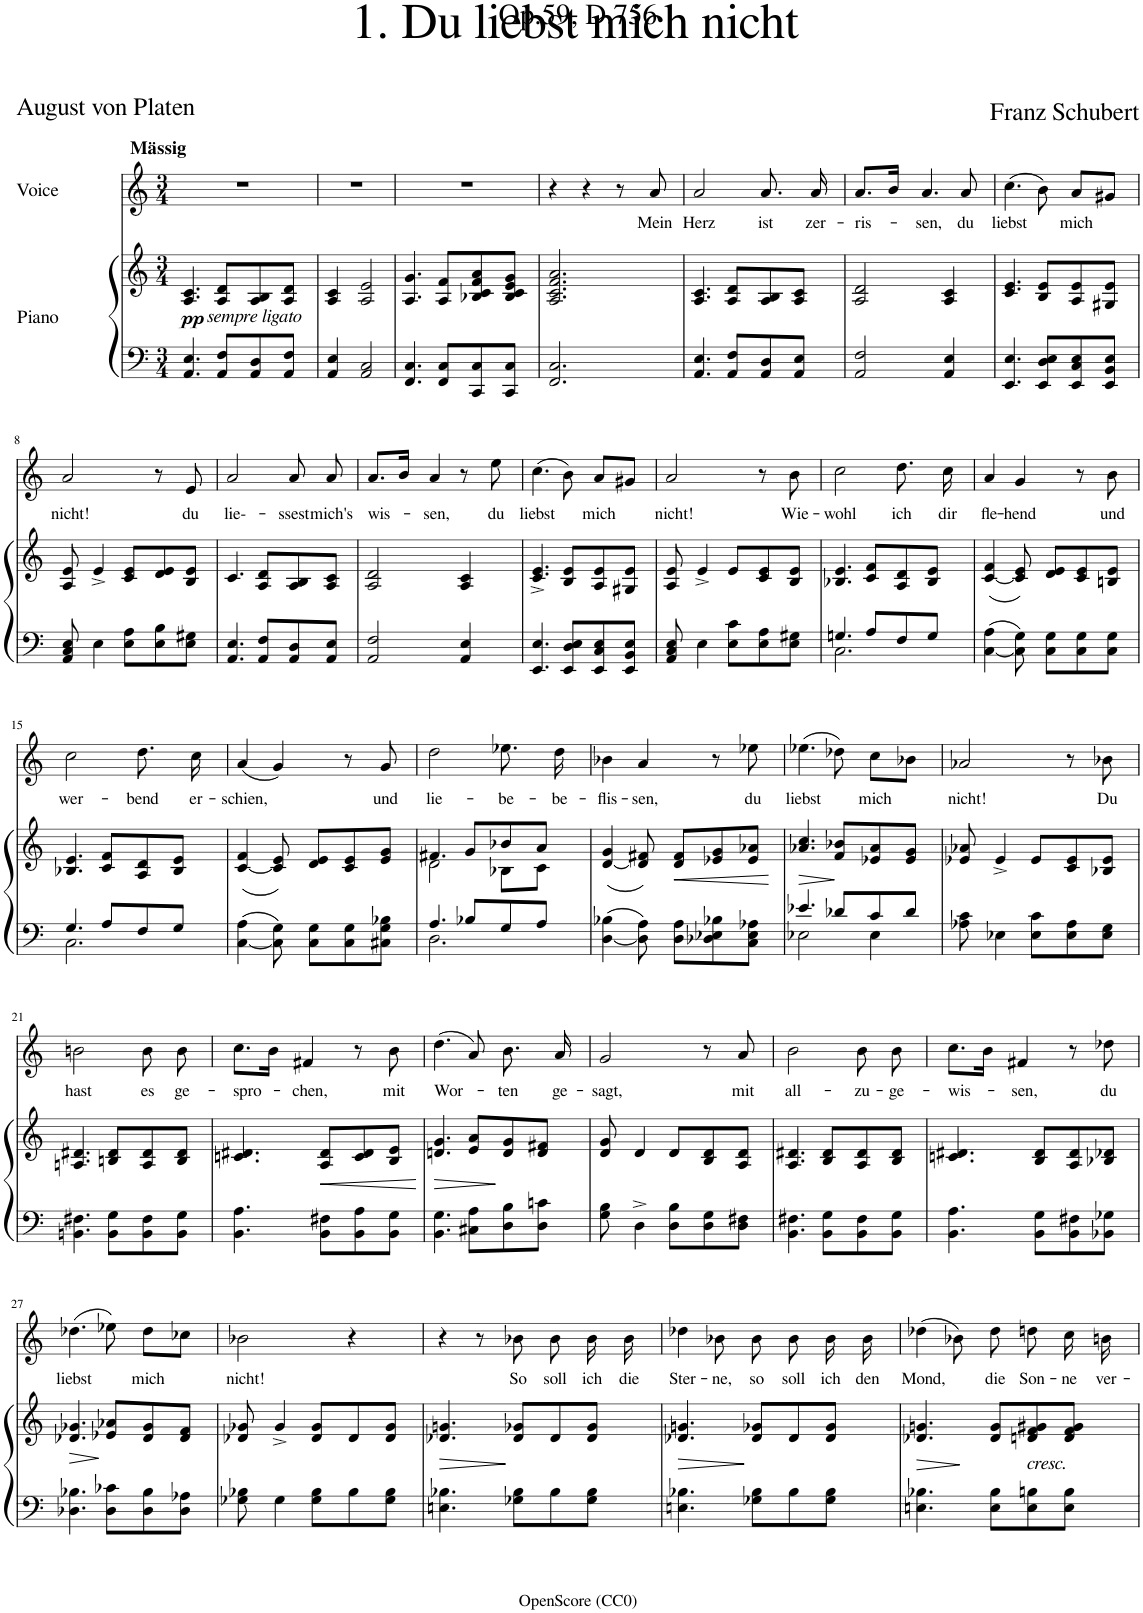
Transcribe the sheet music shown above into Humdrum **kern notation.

**kern	**kern	**dynam	**kern	**text
*part2	*part2	*part2	*part1	*part1
*staff3	*staff2	*staff2/3	*staff1	*staff1
*I"Piano	*	*	*I"Voice	*
*I'Pno	*	*	*	*
*clefF4	*clefG2	*	*clefG2	*
*k[]	*k[]	*	*k[]	*
*M3/4	*M3/4	*	*M3/4	*
=1	=1	=1	=1	=1
!	!	!	!LO:TX:a:B:t=Mässig	!
!	!LO:TX:b:i:t=sempre ligato	!	!	!
!	!	!LO:DY:b	!	!
4.AA/ 4.E/	4.A/ 4.c/	pp	2.r	.
8AA/ 8F/L	8A/ 8d/L	.	.	.
8AA/ 8D/	8A/ 8B/	.	.	.
8AA/ 8F/J	8A/ 8d/J	.	.	.
=2	=2	=2	=2	=2
4AA/ 4E/	4A/ 4c/	.	2.r	.
2AA/ 2C/	2A/ 2e/	.	.	.
=3	=3	=3	=3	=3
4.FF/ 4.C/	4.A/ 4.g/	.	2.r	.
8FF/ 8C/L	8A/ 8f/L	.	.	.
8CC/ 8C/	8B-X/ 8c/ 8f/ 8a/	.	.	.
8CC/ 8C/J	8B-/ 8c/ 8e/ 8g/J	.	.	.
=4	=4	=4	=4	=4
2.FF/ 2.C/	2.A/ 2.c/ 2.f/ 2.a/	.	4r	.
.	.	.	4r	.
.	.	.	8r	.
!	!	!	!	!LO:LY:b
.	.	.	8a/	Mein
=5	=5	=5	=5	=5
!	!	!	!	!LO:LY:b
4.AA/ 4.E/	4.A/ 4.c/	.	2a/	Herz
8AA/ 8F/L	8A/ 8d/L	.	.	.
!	!	!	!	!LO:LY:b
8AA/ 8D/	8A/ 8B/	.	8.a/	ist
8AA/ 8E/J	8A/ 8c/J	.	.	.
!	!	!	!	!LO:LY:b
.	.	.	16a/	zer-
=6	=6	=6	=6	=6
!	!	!	!	!LO:LY:b
2AA/ 2F/	2A/ 2d/	.	8.a/L	-ris-
.	.	.	16b/Jk	.
!	!	!	!	!LO:LY:b
.	.	.	4.a/	-sen,
4AA/ 4E/	4A/ 4c/	.	.	.
!	!	!	!	!LO:LY:b
.	.	.	8a/	du
=7	=7	=7	=7	=7
!	!	!	!	!LO:LY:b
4.EE/ 4.E/	4.c/ 4.e/	.	(4.cc\	liebst
8EE/ 8D/ 8E/L	8B/ 8e/L	.	8b\)	.
!	!	!	!	!LO:LY:b
8EE/ 8C/ 8E/	8A/ 8e/	.	8a/L	mich
8EE/ 8BB/ 8E/J	8G#X/ 8e/J	.	8g#X/J	.
!!LO:LB:g=z
=8	=8	=8	=8	=8
!	!	!	!	!LO:LY:b
8AA/ 8C/ 8E/	8A/ 8e/	.	2a/	nicht!
4E\	4e^/	.	.	.
8E\ 8A\L	8c/ 8e/L	.	.	.
8E\ 8B\	8d/ 8e/	.	8r	.
!	!	!	!	!LO:LY:b
8E\ 8G#X\J	8B/ 8e/J	.	8e/	du
=9	=9	=9	=9	=9
!	!	!	!	!LO:LY:b
4.AA/ 4.E/	4.c/	.	2a/	lie--
8AA/ 8F/L	8A/ 8d/L	.	.	.
!	!	!	!	!LO:LY:b
8AA/ 8D/	8A/ 8B/	.	8a/	-ssest
!	!	!	!	!LO:LY:b
8AA/ 8E/J	8A/ 8c/J	.	8a/	mich's
=10	=10	=10	=10	=10
!	!	!	!	!LO:LY:b
2AA/ 2F/	2A/ 2d/	.	8.a/L	wis-
.	.	.	16b/Jk	.
!	!	!	!	!LO:LY:b
.	.	.	4a/	-sen,
4AA/ 4E/	4A/ 4c/	.	8r	.
!	!	!	!	!LO:LY:b
.	.	.	8ee\	du
=11	=11	=11	=11	=11
!	!	!	!	!LO:LY:b
4.EE/ 4.E/	4.c/^ 4.e/^	.	(4.cc\	liebst
8EE/ 8D/ 8E/L	8B/ 8e/L	.	8b\)	.
!	!	!	!	!LO:LY:b
8EE/ 8C/ 8E/	8A/ 8e/	.	8a/L	mich
8EE/ 8BB/ 8E/J	8G#X/ 8e/J	.	8g#X/J	.
=12	=12	=12	=12	=12
!	!	!	!	!LO:LY:b
8AA/ 8C/ 8E/	8A/ 8e/	.	2a/	nicht!
4E\	4e^/	.	.	.
8E\ 8c\L	8e/L	.	.	.
8E\ 8A\	8c/ 8e/	.	8r	.
!	!	!	!	!LO:LY:b
8E\ 8G#X\J	8B/ 8e/J	.	8b\	Wie-
=13	=13	=13	=13	=13
*^	*	*	*	*
!	!	!	!	!	!LO:LY:b
4.Gn/	2.C\	4.B-X/ 4.e/	.	2cc\	-wohl
8A/L	.	8c/ 8f/L	.	.	.
!	!	!	!	!	!LO:LY:b
8F/	.	8A/ 8d/	.	8.dd\	ich
8G/J	.	8B-/ 8e/J	.	.	.
!	!	!	!	!	!LO:LY:b
.	.	.	.	16cc\	dir
*v	*v	*	*	*	*
=14	=14	=14	=14	=14
!	!	!	!	!LO:LY:b
[4C\ 4A\	([4c/ 4f/	.	4a/	fle-
!	!	!	!	!LO:LY:b
8C\] 8G\	8c/] 8e/)	.	4g/	-hend
8C\ 8G\L	8d/ 8e/L	.	.	.
8C\ 8G\	8c/ 8e/	.	8r	.
!	!	!	!	!LO:LY:b
8C\ 8G\J	8Bn/ 8e/J	.	8b\	und
!!LO:LB:g=z
=15	=15	=15	=15	=15
*^	*	*	*	*
!	!	!	!	!	!LO:LY:b
4.G/	2.C\	4.B-X/ 4.e/	.	2cc\	wer-
8A/L	.	8c/ 8f/L	.	.	.
!	!	!	!	!	!LO:LY:b
8F/	.	8A/ 8d/	.	8.dd\	-bend
8G/J	.	8B-/ 8e/J	.	.	.
!	!	!	!	!	!LO:LY:b
.	.	.	.	16cc\	er-
*v	*v	*	*	*	*
=16	=16	=16	=16	=16
!	!	!	!	!LO:LY:b
[4C\ 4A\	([4c/ 4f/	.	(4a/	-schien,
8C\] 8G\	8c/] 8e/)	.	4g/)	.
8C\ 8G\L	8d/ 8e/L	.	.	.
8C\ 8G\	8c/ 8e/	.	8r	.
!	!	!	!	!LO:LY:b
8C#X\ 8G\ 8B-X\J	8e/ 8g/J	.	8g/	und
=17	=17	=17	=17	=17
*^	*^	*	*	*
!	!	!	!	!	!	!LO:LY:b
4.A/	2.D\	4.f#X/	2d\	.	2dd\	lie-
8B-X/L	.	8g/L	.	.	.	.
!	!	!	!	!	!	!LO:LY:b
8G/	.	8b-X/	8B-X\L	.	8.ee-X\	-be-
8A/J	.	8a/J	8c\J	.	.	.
!	!	!	!	!	!	!LO:LY:b
.	.	.	.	.	16dd\	-be-
*v	*v	*	*	*	*	*
*	*v	*v	*	*	*
=18	=18	=18	=18	=18
!	!	!	!	!LO:LY:b
[4D\ 4B-X\	([4d/ 4g/	.	4b-X\	-flis-
!	!	!	!	!LO:LY:b
8D\] 8A\	8d/] 8f#X/)	.	4a/	-sen,
!	!	!LO:HP:b	!	!
8D\ 8A\L	8d/ 8f#/L	<	.	.
8D-X\ 8E-X\ 8B-X\	8e-X/ 8g/	.	8r	.
!	!	!	!	!LO:LY:b
8C\ 8E-\ 8A-X\J	8e-/ 8a-X/J	.	8ee-X\	du
.	.	[	.	.
=19	=19	=19	=19	=19
*^	*	*	*	*
!	!	!	!LO:HP:b	!	!LO:LY:b
4.e-X/	2E-X\	4.a-X/ 4.cc/	>	(4.ee-X\	liebst
8d-X/L	.	8f/ 8b-X/L	]	8dd-X\)	.
!	!	!	!	!	!LO:LY:b
8c/	4E-\	8e-X/ 8a-/	.	8cc\L	mich
8d-/J	.	8e-/ 8g/J	.	8b-X\J	.
*v	*v	*	*	*	*
=20	=20	=20	=20	=20
!	!	!	!	!LO:LY:b
8A-X\ 8c\	8e-X/ 8a-X/	.	2a-X/	nicht!
4E-X\	4e-^/	.	.	.
8E-\ 8c\L	8e-/L	.	.	.
8E-\ 8A-\	8c/ 8e-/	.	8r	.
!	!	!	!	!LO:LY:b
8E-\ 8G\J	8B-X/ 8e-/J	.	8b-X\	Du
!!LO:LB:g=z
=21	=21	=21	=21	=21
!	!	!	!	!LO:LY:b
4.BBn\ 4.F#X\	4.An/ 4.d#X/	.	2bn\	hast
8BB\ 8G\L	8Bn/ 8d#/L	.	.	.
!	!	!	!	!LO:LY:b
8BB\ 8F#\	8A/ 8d#/	.	8b\	es
!	!	!	!	!LO:LY:b
8BB\ 8G\J	8B/ 8d#/J	.	8b\	ge-
=22	=22	=22	=22	=22
!	!	!	!	!LO:LY:b
4.BB\ 4.A\	4.cn/ 4.d#X/	.	8.cc\L	-spro-
.	.	.	16b\Jk	.
!	!	!	!	!LO:LY:b
.	.	.	4f#X/	-chen,
!	!	!LO:HP:b	!	!
8BB\ 8F#X\L	8A/ 8d#/L	<	.	.
8BB\ 8A\	8c/ 8d#/	.	8r	.
!	!	!	!	!LO:LY:b
8BB\ 8G\J	8B/ 8e/J	.	8b\	mit
.	.	[	.	.
=23	=23	=23	=23	=23
!	!	!LO:HP:b	!	!LO:LY:b
4.BB\ 4.G\	4.dn/ 4.g/	>	(4.dd\	Wor-
8C#X\ 8A\L	8e/ 8a/L	.	8a/)	.
!	!	!	!	!LO:LY:b
8D\ 8B\	8d/ 8g/	]	8.b\	-ten
8D\ 8cn\J	8d/ 8f#X/J	.	.	.
!	!	!	!	!LO:LY:b
.	.	.	16a/	ge-
=24	=24	=24	=24	=24
!	!	!	!	!LO:LY:b
8G\ 8B\	8d/ 8g/	.	2g/	-sagt,
4D^\	4d/	.	.	.
8D\ 8B\L	8d/L	.	.	.
8D\ 8G\	8B/ 8d/	.	8r	.
!	!	!	!	!LO:LY:b
8D\ 8F#X\J	8A/ 8d/J	.	8a/	mit
=25	=25	=25	=25	=25
!	!	!	!	!LO:LY:b
4.BB\ 4.F#X\	4.A/ 4.d#X/	.	2b\	all-
8BB\ 8G\L	8B/ 8d#/L	.	.	.
!	!	!	!	!LO:LY:b
8BB\ 8F#\	8A/ 8d#/	.	8b\	-zu-
!	!	!	!	!LO:LY:b
8BB\ 8G\J	8B/ 8d#/J	.	8b\	-ge-
=26	=26	=26	=26	=26
!	!	!	!	!LO:LY:b
4.BB\ 4.A\	4.cn/ 4.d#X/	.	8.cc\L	-wis-
.	.	.	16b\Jk	.
!	!	!	!	!LO:LY:b
.	.	.	4f#X/	-sen,
8BB\ 8G\L	8B/ 8d#/L	.	.	.
8BB\ 8F#X\	8A/ 8d#/	.	8r	.
!	!	!	!	!LO:LY:b
8BB-X\ 8G-X\J	8B-X/ 8d-X/J	.	8dd-X\	du
!!LO:LB:g=z
=27	=27	=27	=27	=27
!	!	!LO:HP:b	!	!LO:LY:b
4.D-X\ 4.B-X\	4.d-X/ 4.g-X/	>	(4.dd-X\	liebst
8D-\ 8c-X\L	8e-X/ 8a-X/L	]	8ee-X\)	.
!	!	!	!	!LO:LY:b
8D-\ 8B-\	8d-/ 8g-/	.	8dd-\L	mich
8D-\ 8A-X\J	8d-/ 8f/J	.	8cc-X\J	.
=28	=28	=28	=28	=28
!	!	!	!	!LO:LY:b
8G-X\ 8B-X\	8d-X/ 8g-X/	.	2b-X\	nicht!
4G-\	4g-^/	.	.	.
8G-\ 8B-\L	8d-/ 8g-/L	.	.	.
8B-\	8d-/	.	4r	.
8G-\ 8B-\J	8d-/ 8g-/J	.	.	.
=29	=29	=29	=29	=29
!	!	!LO:HP:b	!	!
4.En\ 4.B-X\	4.d-X/ 4.gn/	>	4r	.
.	.	.	8r	.
!	!	!	!	!LO:LY:b
8G-X\ 8B-\L	8d-/ 8g-X/L	]	8b-X\	So
!	!	!	!	!LO:LY:b
8B-\	8d-/	.	8b-\	soll
!	!	!	!	!LO:LY:b
8G-\ 8B-\J	8d-/ 8g-/J	.	16b-\	ich
!	!	!	!	!LO:LY:b
.	.	.	16b-\	die
=30	=30	=30	=30	=30
!	!	!LO:HP:b	!	!LO:LY:b
4.En\ 4.B-X\	4.d-X/ 4.gn/	>	4dd-X\	Ster-
!	!	!	!	!LO:LY:b
.	.	.	8b-X\	-ne,
!	!	!	!	!LO:LY:b
8G-X\ 8B-\L	8d-/ 8g-X/L	]	8b-\	so
!	!	!	!	!LO:LY:b
8B-\	8d-/	.	8b-\	soll
!	!	!	!	!LO:LY:b
8G-\ 8B-\J	8d-/ 8g-/J	.	16b-\	ich
!	!	!	!	!LO:LY:b
.	.	.	16b-\	den
=31	=31	=31	=31	=31
!	!	!LO:HP:b	!	!LO:LY:b
4.En\ 4.B-X\	4.d-X/ 4.gn/	>	(4dd-X\	Mond,
.	.	.	8b-X\)	.
!	!	!	!	!LO:LY:b
8E\ 8B-\L	8d-/ 8g/L	]	8dd-\	die
!	!LO:TX:b:i:t=cresc.	!	!	!
!	!	!	!	!LO:LY:b
8E\ 8Bn\	8dn/ 8f/ 8g#X/	.	8ddn\	Son-
!	!	!	!	!LO:LY:b
8E\ 8B\J	8d/ 8f/ 8g#/J	.	16cc\	-ne
!	!	!	!	!LO:LY:b
.	.	.	16bn\	ver-
=	=	=	=	=
*-	*-	*-	*-	*-
